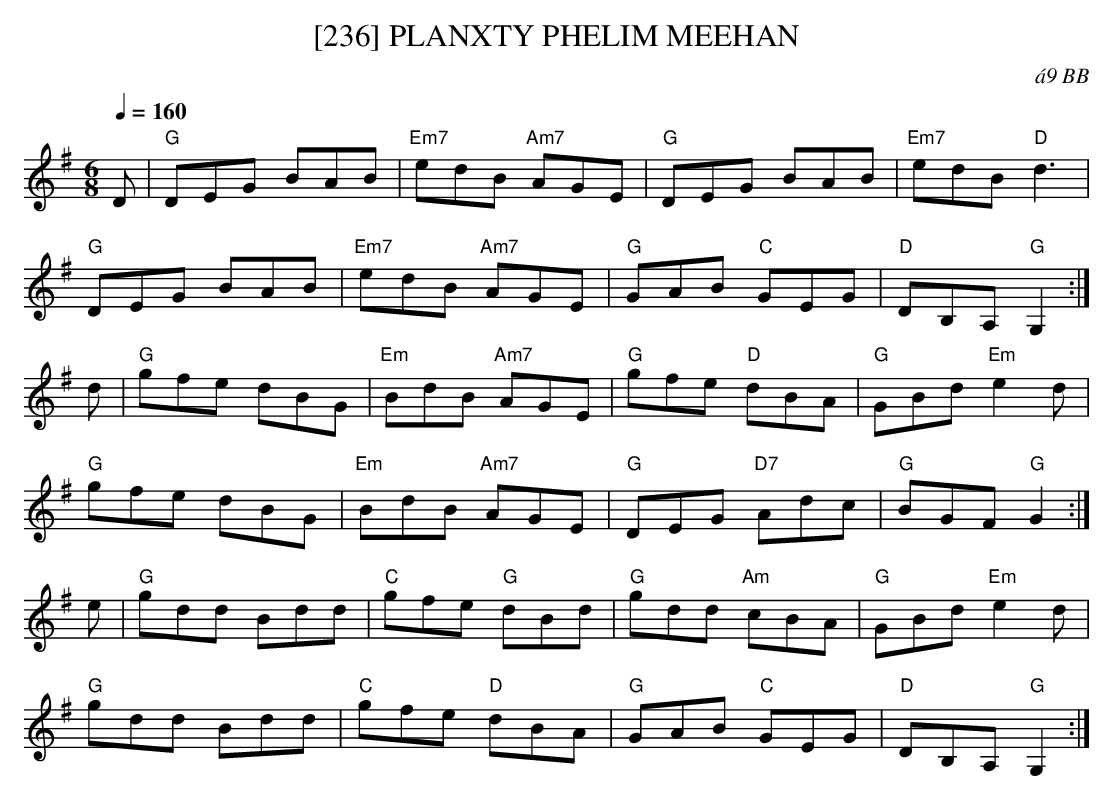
X:1
T:[236] PLANXTY PHELIM MEEHAN
C:\'a9 BB
Q:1/4=160
M:6/8
L:1/8
K:G
D|"G"DEG BAB|"Em7"edB "Am7"AGE|"G"DEG BAB|"Em7"edB "D"d3 |
"G"DEG BAB|"Em7"edB "Am7"AGE|"G"GAB "C"GEG|"D"DB,A, "G"G,2 :|
d|"G"gfe dBG|"Em"BdB "Am7"AGE|"G"gfe "D"dBA|"G"GBd "Em"e2 d|
"G"gfe dBG|"Em"BdB "Am7"AGE|"G"DEG "D7"Adc|"G"BGF "G"G2 :|
e|"G"gdd Bdd|"C"gfe "G"dBd|"G"gdd "Am"cBA|"G"GBd "Em"e2 d|
"G"gdd Bdd|"C"gfe "D"dBA|"G"GAB "C"GEG|"D"DB,A, "G"G,2 :|
